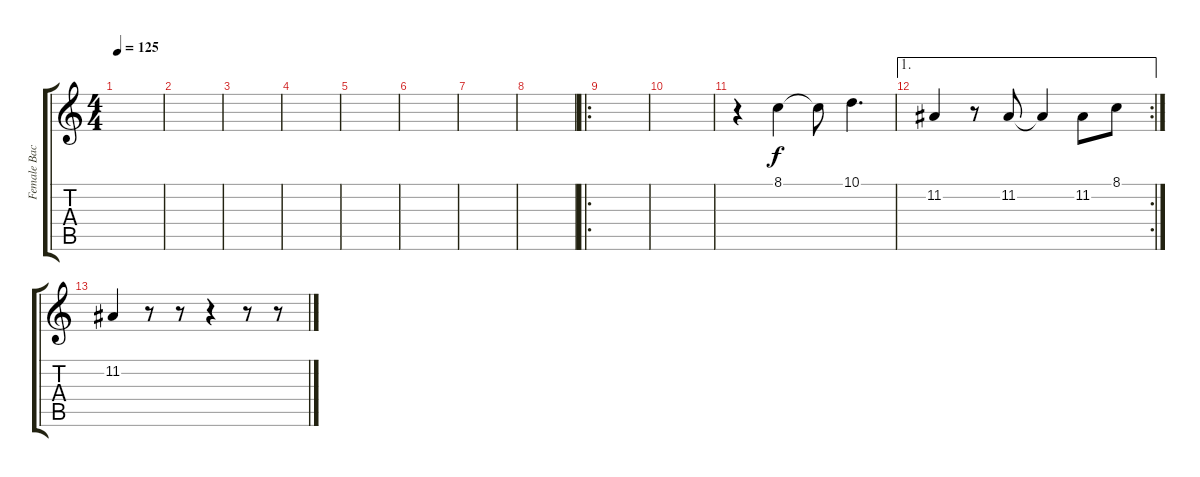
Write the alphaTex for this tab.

\track ("Female Backup" "Female Bac") {instrument lead6voice}
\staff {score tabs}
\tuning (E4 B3 G3 D3 A2 D2) {hide}
\ts (4 4)
\tempo 125
\clef g2
\ks c
|
|
|
|
|
|
|
|
\ro
|
|
r.4 8.1.4 8.1{t}.8 10.1.4{d} |
\ae 1
\rc 2
11.2.4 r.8 11.2.8 11.2{t}.4 11.2.8 8.1.8 |
11.2.4 r.8 r.8 r.4 r.8 r.8
